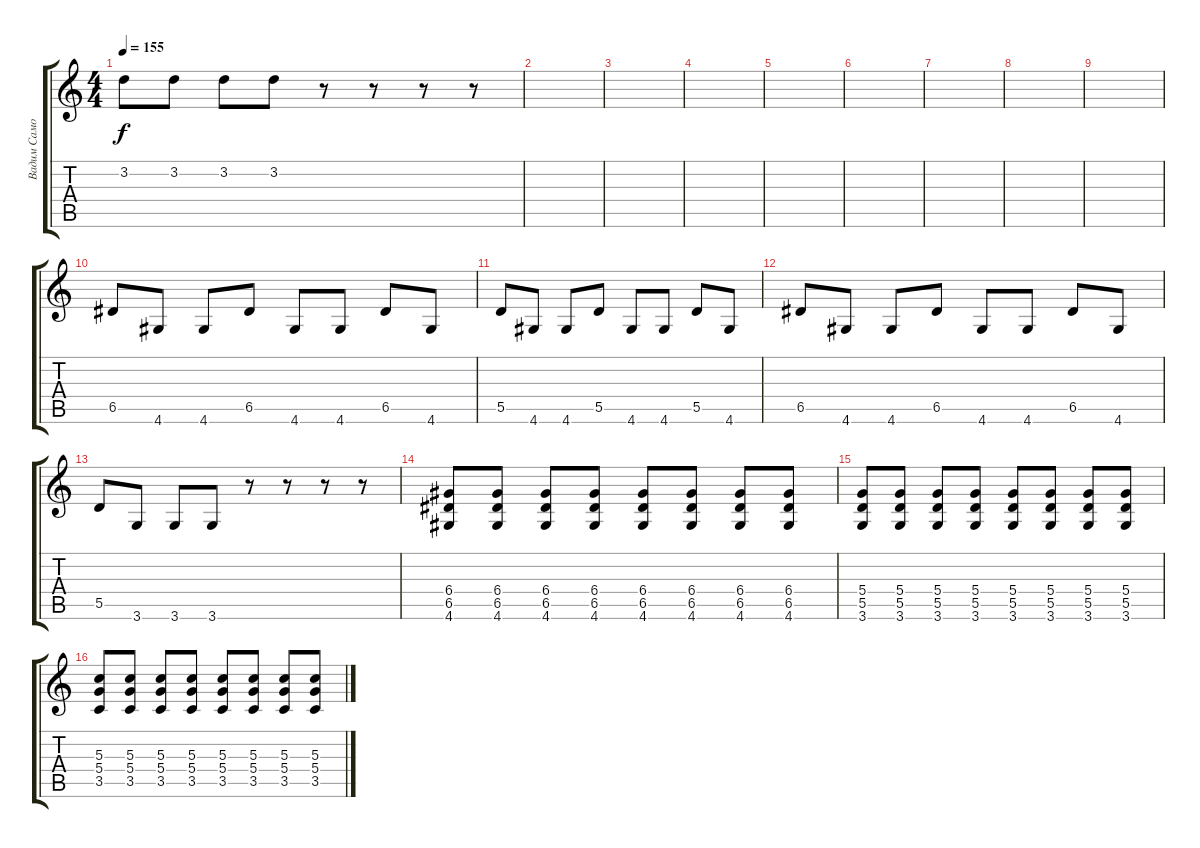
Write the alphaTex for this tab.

\track ("Вадим Самойлов" "Вадим Само") {instrument overdrivenguitar}
\staff {score tabs}
\tuning (E4 B3 G3 D3 A2 E2) {hide}
\ts (4 4)
\tempo 155
\clef g2
\ks c
3.2.8{dy f} 3.2.8 3.2.8 3.2.8 r.8 r.8 r.8 r.8 |
|
|
|
|
|
|
|
|
6.5.8 4.6.8 4.6.8 6.5.8 4.6.8 4.6.8 6.5.8 4.6.8 |
5.5.8 4.6.8 4.6.8 5.5.8 4.6.8 4.6.8 5.5.8 4.6.8 |
6.5.8 4.6.8 4.6.8 6.5.8 4.6.8 4.6.8 6.5.8 4.6.8 |
5.5.8 3.6.8 3.6.8 3.6.8 r.8 r.8 r.8 r.8 |
(6.4 6.5 4.6).8 (6.4 6.5 4.6).8 (6.4 6.5 4.6).8 (6.4 6.5 4.6).8 (6.4 6.5 4.6).8 (6.4 6.5 4.6).8 (6.4 6.5 4.6).8 (6.4 6.5 4.6).8 |
(5.4 5.5 3.6).8 (5.4 5.5 3.6).8 (5.4 5.5 3.6).8 (5.4 5.5 3.6).8 (5.4 5.5 3.6).8 (5.4 5.5 3.6).8 (5.4 5.5 3.6).8 (5.4 5.5 3.6).8 |
(5.3 5.4 3.5).8 (5.3 5.4 3.5).8 (5.3 5.4 3.5).8 (5.3 5.4 3.5).8 (5.3 5.4 3.5).8 (5.3 5.4 3.5).8 (5.3 5.4 3.5).8 (5.3 5.4 3.5).8
